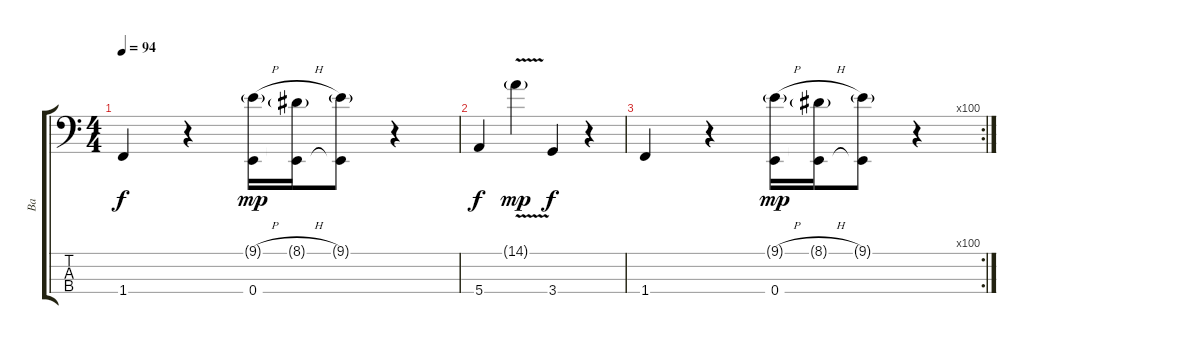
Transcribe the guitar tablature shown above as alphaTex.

\track ("Ba" "Ba") {instrument electricbassfinger}
\staff {score tabs}
\tuning (G2 D2 A1 E1) {hide}
\ts (4 4)
\tempo 94
\clef f4
\ks c
1.4.4{dy f} r.4 (9.1{h g} 0.4).16{dy mp} (8.1{h g} 0.4{t}).16 (9.1{g} 0.4{t}).8 r.4 |
5.4.4{dy f} 14.1{v g}.4{dy mp} 3.4.4{dy f} r.4 |
\rc 100
1.4.4 r.4 (9.1{h g} 0.4).16{dy mp} (8.1{h g} 0.4{t}).16 (9.1{g} 0.4{t}).8 r.4
